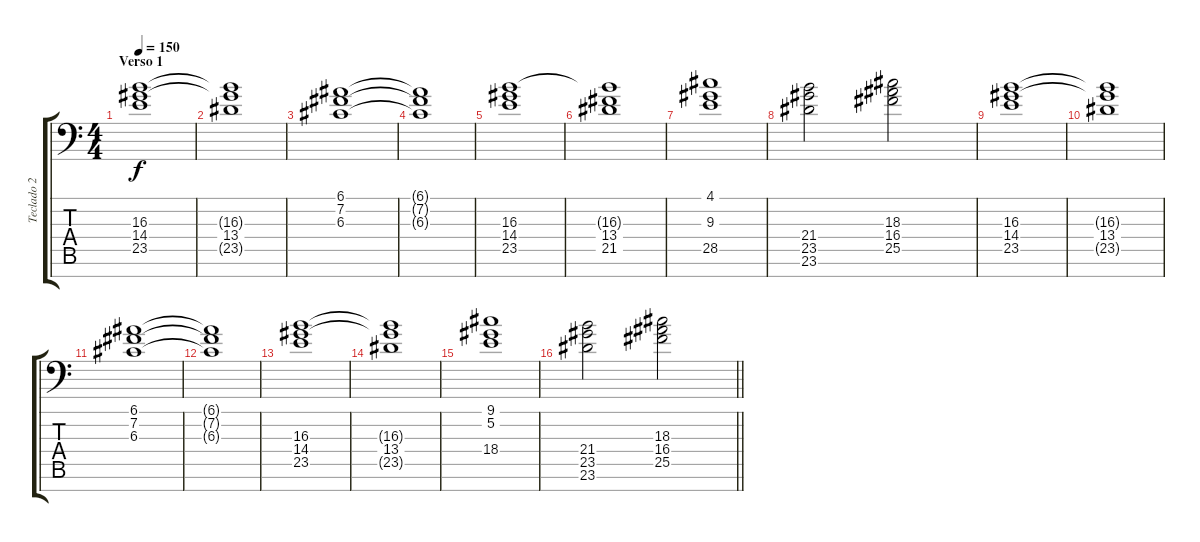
\track ("Teclado 2" "Teclado 2") {instrument stringensemble1}
\staff {score tabs}
\tuning (E4 B3 G3 D3 A2 E2 C-1) {hide}
\ts (4 4)
\section ("" "Verso 1")
\tempo 150
\clef f4
\ks c
(16.3 14.4 23.5).1{dy f volume 8 instrument pad2warm} |
(16.3{t} 13.4 23.5{t}).1 |
(6.1 7.2 6.3).1 |
(6.1{t} 7.2{t} 6.3{t}).1 |
(16.3 14.4 23.5).1{volume 8 instrument pad2warm} |
(16.3{t} 13.4 21.5).1 |
(4.1 9.3 28.5).1 |
(21.4 23.5 23.6).2 (18.3 16.4 25.5).2 |
(16.3 14.4 23.5).1{volume 8 instrument pad2warm} |
(16.3{t} 13.4 23.5{t}).1 |
(6.1 7.2 6.3).1 |
(6.1{t} 7.2{t} 6.3{t}).1 |
(16.3 14.4 23.5).1{volume 8 instrument pad2warm} |
(16.3{t} 13.4 23.5{t}).1 |
(9.1 5.2 18.4).1 |
\barLineRight lightlight
(21.4 23.5 23.6).2 (18.3 16.4 25.5).2
